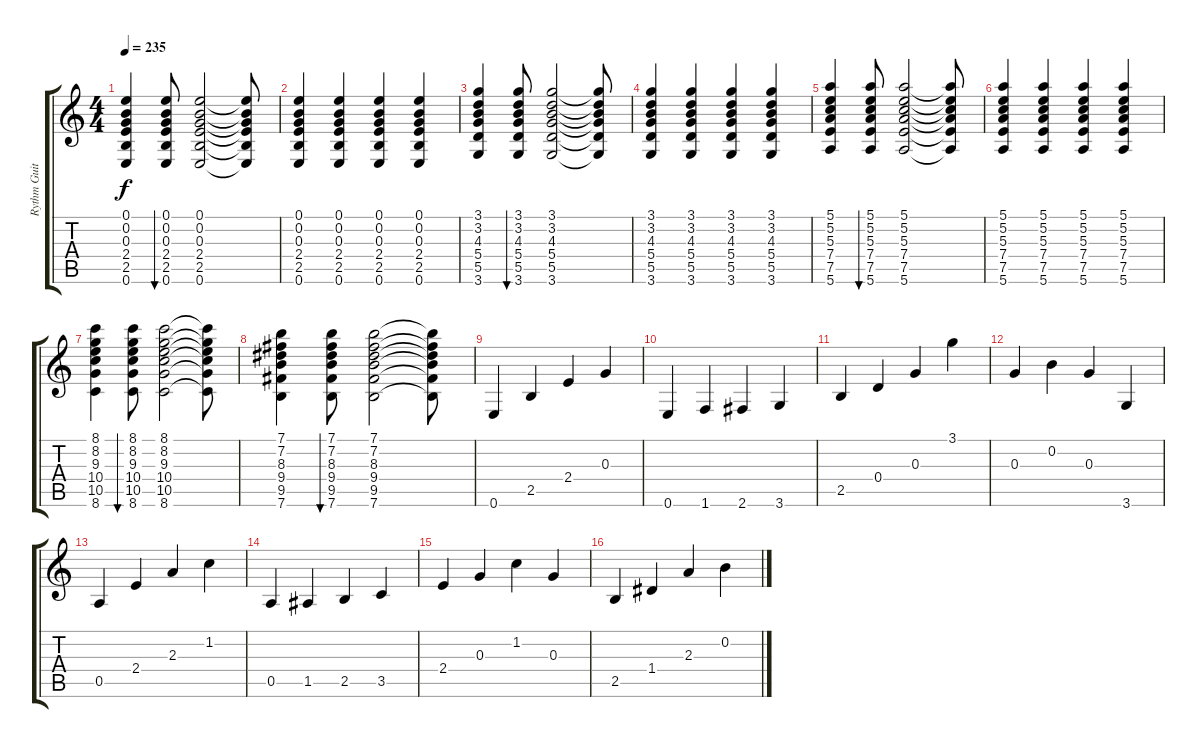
\track ("Rythm Guitar 1" "Rythm Guit") {instrument acousticguitarsteel}
\staff {score tabs}
\tuning (E4 B3 G3 D3 A2 E2) {hide}
\ts (4 4)
\tempo 235
\clef g2
\ks c
(0.1 0.2 0.3 2.4 2.5 0.6).4{dy f} (0.1 0.2 0.3 2.4 2.5 0.6).8{bu 240} (0.1 0.2 0.3 2.4 2.5 0.6).2 (0.1{t} 0.2{t} 0.3{t} 2.4{t} 2.5{t} 0.6{t}).8 |
(0.1 0.2 0.3 2.4 2.5 0.6).4 (0.1 0.2 0.3 2.4 2.5 0.6).4 (0.1 0.2 0.3 2.4 2.5 0.6).4 (0.1 0.2 0.3 2.4 2.5 0.6).4 |
(3.1 3.2 4.3 5.4 5.5 3.6).4 (3.1 3.2 4.3 5.4 5.5 3.6).8{bu 240} (3.1 3.2 4.3 5.4 5.5 3.6).2 (3.1{t} 3.2{t} 4.3{t} 5.4{t} 5.5{t} 3.6{t}).8 |
(3.1 3.2 4.3 5.4 5.5 3.6).4 (3.1 3.2 4.3 5.4 5.5 3.6).4 (3.1 3.2 4.3 5.4 5.5 3.6).4 (3.1 3.2 4.3 5.4 5.5 3.6).4 |
(5.1 5.2 5.3 7.4 7.5 5.6).4 (5.1 5.2 5.3 7.4 7.5 5.6).8{bu 240} (5.1 5.2 5.3 7.4 7.5 5.6).2 (5.1{t} 5.2{t} 5.3{t} 7.4{t} 7.5{t} 5.6{t}).8 |
(5.1 5.2 5.3 7.4 7.5 5.6).4 (5.1 5.2 5.3 7.4 7.5 5.6).4 (5.1 5.2 5.3 7.4 7.5 5.6).4 (5.1 5.2 5.3 7.4 7.5 5.6).4 |
(8.1 8.2 9.3 10.4 10.5 8.6).4 (8.1 8.2 9.3 10.4 10.5 8.6).8{bu 240} (8.1 8.2 9.3 10.4 10.5 8.6).2 (8.1{t} 8.2{t} 9.3{t} 10.4{t} 10.5{t} 8.6{t}).8 |
(7.1 7.2 8.3 9.4 9.5 7.6).4 (7.1 7.2 8.3 9.4 9.5 7.6).8{bu 240} (7.1 7.2 8.3 9.4 9.5 7.6).2 (7.1{t} 7.2{t} 8.3{t} 9.4{t} 9.5{t} 7.6{t}).8 |
0.6.4 2.5.4 2.4.4 0.3.4 |
0.6.4 1.6.4 2.6.4 3.6.4 |
2.5.4 0.4.4 0.3.4 3.1.4 |
0.3.4 0.2.4 0.3.4 3.6.4 |
0.5.4 2.4.4 2.3.4 1.2.4 |
0.5.4 1.5.4 2.5.4 3.5.4 |
2.4.4 0.3.4 1.2.4 0.3.4 |
2.5.4 1.4.4 2.3.4 0.2.4
